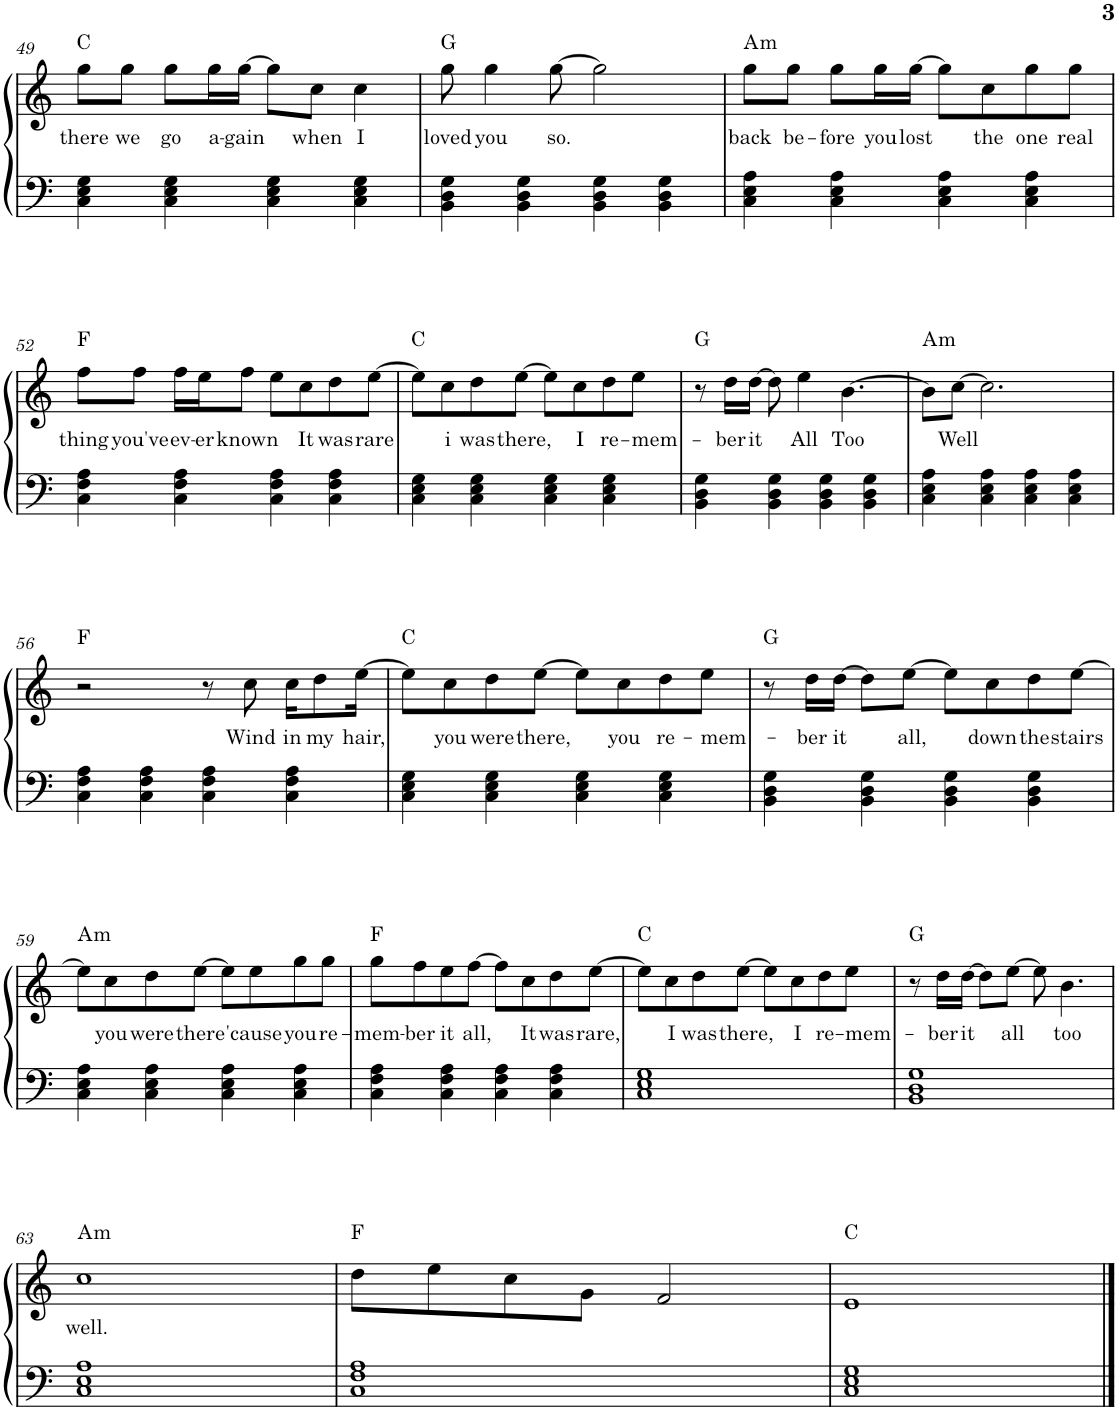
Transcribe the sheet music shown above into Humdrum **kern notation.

**kern	**kern	**text	**harte
*part1	*part1	*part1	*part1
*staff2	*staff1	*staff1	*
*I"Piano	*	*	*
*I'Pno.	*	*	*
!!LO:PB:g=z
*clefF4	*clefG2	*	*
*k[]	*k[]	*	*
*M4/4	*M4/4	*	*
=49	=49	=49	=49
!	!	!LO:LY:b	!
4C\ 4E\ 4G\	8gg\L	there	C:maj
!	!	!LO:LY:b	!
.	8gg\J	we	.
!	!	!LO:LY:b	!
4C\ 4E\ 4G\	8gg\L	go	.
!	!	!LO:LY:b	!
.	16gg\L	a-	.
!	!	!LO:LY:b	!
.	[16gg\JJ	-gain	.
4C\ 4E\ 4G\	8gg\L]	.	.
!	!	!LO:LY:b	!
.	8cc\J	when	.
!	!	!LO:LY:b	!
4C\ 4E\ 4G\	4cc\	I	.
=50	=50	=50	=50
!	!	!LO:LY:b	!
4BB\ 4D\ 4G\	8gg\	loved	G:maj
!	!	!LO:LY:b	!
.	4gg\	you	.
4BB\ 4D\ 4G\	.	.	.
!	!	!LO:LY:b	!
.	[8gg\	so.	.
4BB\ 4D\ 4G\	2gg\]	.	.
4BB\ 4D\ 4G\	.	.	.
=51	=51	=51	=51
!	!	!LO:LY:b	!LO:H:kt=m
4C\ 4E\ 4A\	8gg\L	back	A:min
!	!	!LO:LY:b	!
.	8gg\J	be-	.
!	!	!LO:LY:b	!
4C\ 4E\ 4A\	8gg\L	fore	.
!	!	!LO:LY:b	!
.	16gg\L	you	.
!	!	!LO:LY:b	!
.	[16gg\JJ	lost	.
4C\ 4E\ 4A\	8gg\L]	.	.
!	!	!LO:LY:b	!
.	8cc\	the	.
!	!	!LO:LY:b	!
4C\ 4E\ 4A\	8gg\	one	.
!	!	!LO:LY:b	!
.	8gg\J	real	.
!!LO:LB:g=z
=52	=52	=52	=52
!	!	!LO:LY:b	!
4C\ 4F\ 4A\	8ff\L	thing	F:maj
!	!	!LO:LY:b	!
.	8ff\J	you've	.
!	!	!LO:LY:b	!
4C\ 4F\ 4A\	16ff\LL	ev-	.
!	!	!LO:LY:b	!
.	16ee\J	-er	.
!	!	!LO:LY:b	!
.	8ff\J	known	.
4C\ 4F\ 4A\	8ee\L	.	.
!	!	!LO:LY:b	!
.	8cc\	It	.
!	!	!LO:LY:b	!
4C\ 4F\ 4A\	8dd\	was	.
!	!	!LO:LY:b	!
.	[8ee\J	rare	.
=53	=53	=53	=53
4C\ 4E\ 4G\	8ee\L]	.	C:maj
!	!	!LO:LY:b	!
.	8cc\	i	.
!	!	!LO:LY:b	!
4C\ 4E\ 4G\	8dd\	was	.
!	!	!LO:LY:b	!
.	[8ee\J	there,	.
4C\ 4E\ 4G\	8ee\L]	.	.
!	!	!LO:LY:b	!
.	8cc\	I	.
!	!	!LO:LY:b	!
4C\ 4E\ 4G\	8dd\	re-	.
!	!	!LO:LY:b	!
.	8ee\J	-mem-	.
=54	=54	=54	=54
4BB\ 4D\ 4G\	8r	.	G:maj
!	!	!LO:LY:b	!
.	16dd\LL	ber	.
!	!	!LO:LY:b	!
.	[16dd\JJ	it	.
4BB\ 4D\ 4G\	8dd\]	.	.
!	!	!LO:LY:b	!
.	4ee\	All	.
4BB\ 4D\ 4G\	.	.	.
!	!	!LO:LY:b	!
.	[4.b\	Too	.
4BB\ 4D\ 4G\	.	.	.
=55	=55	=55	=55
!	!	!	!LO:H:kt=m
4C\ 4E\ 4A\	8b\L]	.	A:min
!	!	!LO:LY:b	!
.	[8cc\J	Well	.
4C\ 4E\ 4A\	2.cc\]	.	.
4C\ 4E\ 4A\	.	.	.
4C\ 4E\ 4A\	.	.	.
!!LO:LB:g=z
=56	=56	=56	=56
4C\ 4F\ 4A\	2r	.	F:maj
4C\ 4F\ 4A\	.	.	.
4C\ 4F\ 4A\	8r	.	.
!	!	!LO:LY:b	!
.	8cc\	Wind	.
!	!	!LO:LY:b	!
4C\ 4F\ 4A\	16cc\KL	in	.
!	!	!LO:LY:b	!
.	8dd\	my	.
!	!	!LO:LY:b	!
.	[16ee\Jk	hair,	.
=57	=57	=57	=57
4C\ 4E\ 4G\	8ee\L]	.	C:maj
!	!	!LO:LY:b	!
.	8cc\	you	.
!	!	!LO:LY:b	!
4C\ 4E\ 4G\	8dd\	were	.
!	!	!LO:LY:b	!
.	[8ee\J	there,	.
4C\ 4E\ 4G\	8ee\L]	.	.
!	!	!LO:LY:b	!
.	8cc\	you	.
!	!	!LO:LY:b	!
4C\ 4E\ 4G\	8dd\	re-	.
!	!	!LO:LY:b	!
.	8ee\J	-mem-	.
=58	=58	=58	=58
4BB\ 4D\ 4G\	8r	.	G:maj
!	!	!LO:LY:b	!
.	16dd\LL	ber	.
!	!	!LO:LY:b	!
.	[16dd\JJ	it	.
4BB\ 4D\ 4G\	8dd\L]	.	.
!	!	!LO:LY:b	!
.	[8ee\J	all,	.
4BB\ 4D\ 4G\	8ee\L]	.	.
!	!	!LO:LY:b	!
.	8cc\	down	.
!	!	!LO:LY:b	!
4BB\ 4D\ 4G\	8dd\	the	.
!	!	!LO:LY:b	!
.	[8ee\J	stairs	.
!!LO:LB:g=z
=59	=59	=59	=59
!	!	!	!LO:H:kt=m
4C\ 4E\ 4A\	8ee\L]	.	A:min
!	!	!LO:LY:b	!
.	8cc\	you	.
!	!	!LO:LY:b	!
4C\ 4E\ 4A\	8dd\	were	.
!	!	!LO:LY:b	!
.	[8ee\J	there	.
4C\ 4E\ 4A\	8ee\L]	.	.
!	!	!LO:LY:b	!
.	8ee\	'cause	.
!	!	!LO:LY:b	!
4C\ 4E\ 4A\	8gg\	you	.
!	!	!LO:LY:b	!
.	8gg\J	re-	.
=60	=60	=60	=60
!	!	!LO:LY:b	!
4C\ 4F\ 4A\	8gg\L	-mem-	F:maj
!	!	!LO:LY:b	!
.	8ff\	-ber	.
!	!	!LO:LY:b	!
4C\ 4F\ 4A\	8ee\	it	.
!	!	!LO:LY:b	!
.	[8ff\J	all,	.
4C\ 4F\ 4A\	8ff\L]	.	.
!	!	!LO:LY:b	!
.	8cc\	It	.
!	!	!LO:LY:b	!
4C\ 4F\ 4A\	8dd\	was	.
!	!	!LO:LY:b	!
.	[8ee\J	rare,	.
=61	=61	=61	=61
1C 1E 1G	8ee\L]	.	C:maj
!	!	!LO:LY:b	!
.	8cc\	I	.
!	!	!LO:LY:b	!
.	8dd\	was	.
!	!	!LO:LY:b	!
.	[8ee\J	there,	.
.	8ee\L]	.	.
!	!	!LO:LY:b	!
.	8cc\	I	.
!	!	!LO:LY:b	!
.	8dd\	re-	.
!	!	!LO:LY:b	!
.	8ee\J	-mem-	.
=62	=62	=62	=62
1BB 1D 1G	8r	.	G:maj
!	!	!LO:LY:b	!
.	16dd\LL	ber	.
!	!	!LO:LY:b	!
.	[16dd\JJ	it	.
.	8dd\L]	.	.
!	!	!LO:LY:b	!
.	[8ee\J	all	.
.	8ee\]	.	.
!	!	!LO:LY:b	!
.	4.b\	too	.
!!LO:LB:g=z
=63	=63	=63	=63
!	!	!LO:LY:b	!LO:H:kt=m
1C 1E 1A	1cc	well.	A:min
=64	=64	=64	=64
1C 1F 1A	8dd\L	.	F:maj
.	8ee\	.	.
.	8cc\	.	.
.	8g\J	.	.
.	2f/	.	.
=65	=65	=65	=65
1C 1E 1G	1e	.	C:maj
==	==	==	==
*-	*-	*-	*-
